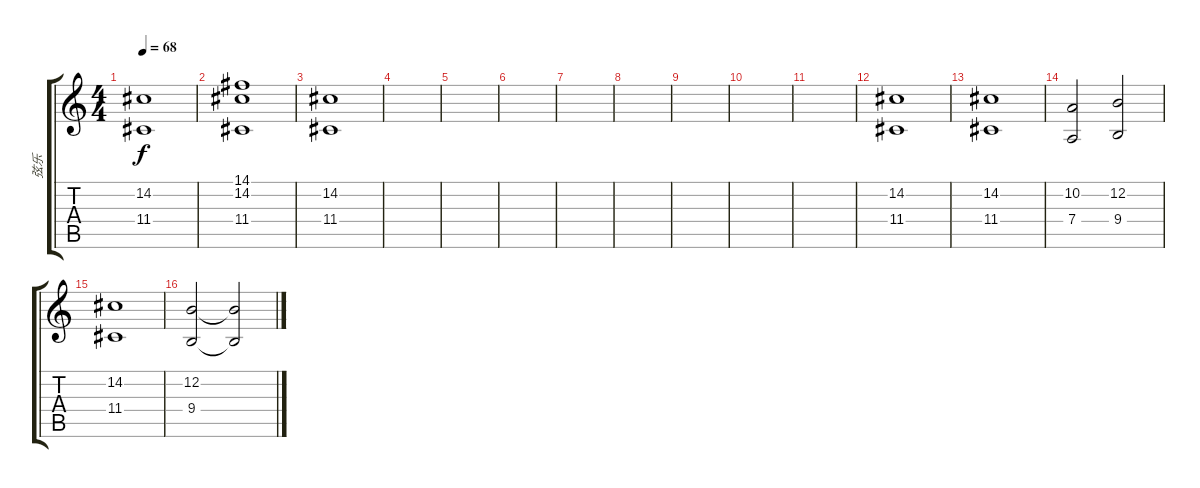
\track ("弦乐" "弦乐") {instrument stringensemble1}
\staff {score tabs}
\tuning (E4 B3 G3 D3 A2 E2) {hide}
\ts (4 4)
\tempo 68
\clef g2
\ks c
(14.2 11.4).1{dy f} |
(14.1 14.2 11.4).1 |
(14.2 11.4).1 |
|
|
|
|
|
|
|
|
(14.2 11.4).1{volume 10} |
(14.2 11.4).1 |
(10.2 7.4).2 (12.2 9.4).2 |
(14.2 11.4).1 |
(12.2 9.4).2 (12.2{t} 9.4{t}).2
